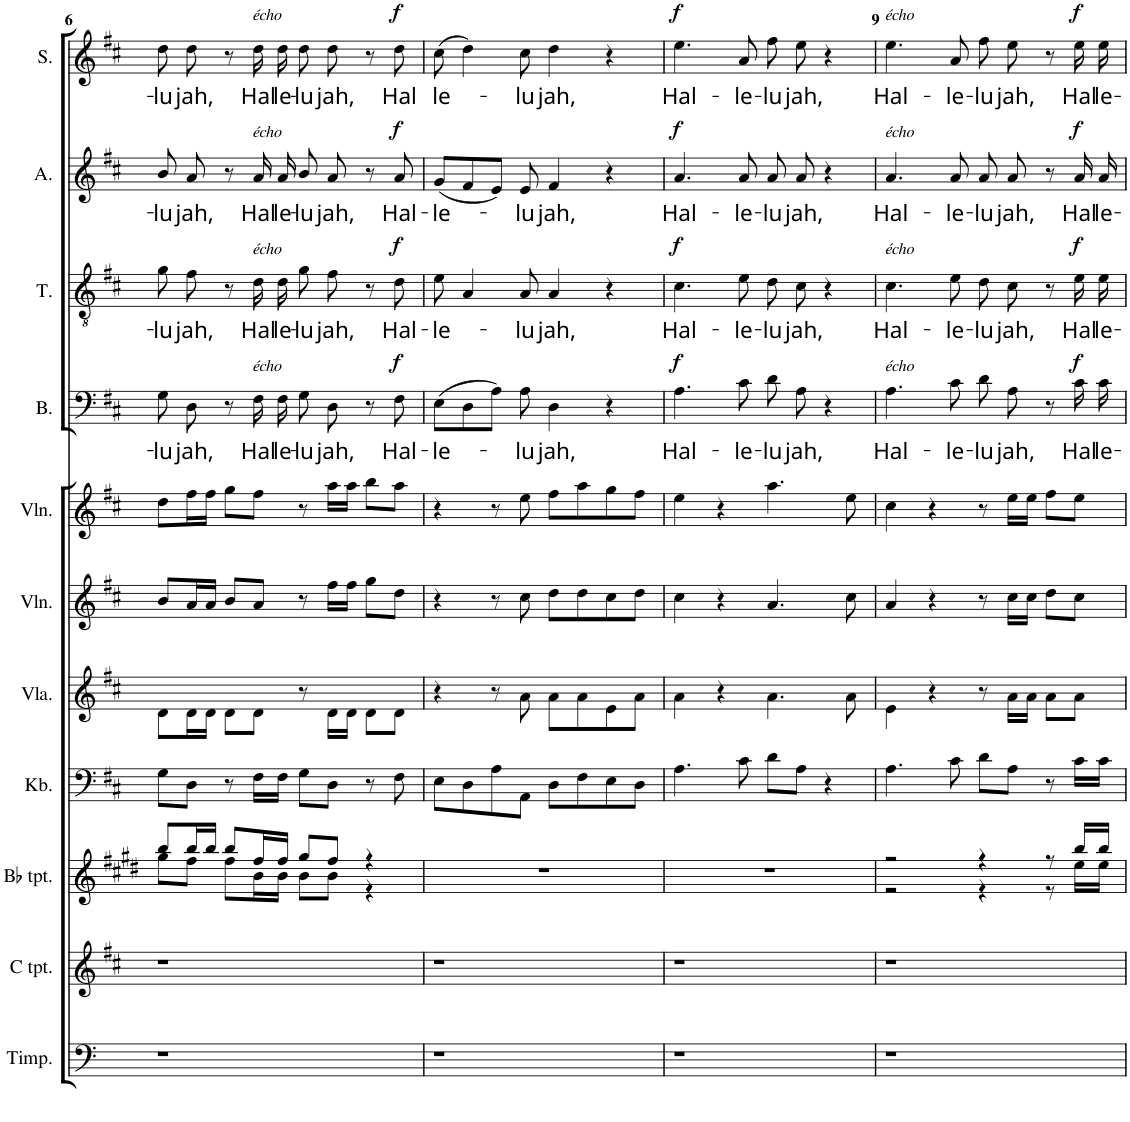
**kern	**kern	**kern	**kern	**kern	**kern	**kern	**kern	**text	**dynam	**kern	**text	**dynam	**kern	**text	**dynam	**kern	**text	**dynam
*part11	*part10	*part9	*part8	*part7	*part6	*part5	*part4	*part4	*part4	*part3	*part3	*part3	*part2	*part2	*part2	*part1	*part1	*part1
*staff11	*staff10	*staff9	*staff8	*staff7	*staff6	*staff5	*staff4	*staff4	*staff4	*staff3	*staff3	*staff3	*staff2	*staff2	*staff2	*staff1	*staff1	*staff1
*I"Timpani	*I"C trompet	*I"Bb trompet	*I"Kontrabas	*I"Viola	*I"Violin	*I"Violin	*I"Bass	*	*	*I"Tenor	*	*	*I"Alto	*	*	*I"Soprano	*	*
*I'Timp.	*I'C tpt.	*I'Bb tpt.	*I'Kb.	*I'Vla.	*I'Vln.	*I'Vln.	*I'B.	*	*	*I'T.	*	*	*I'A.	*	*	*I'S.	*	*
!!LO:PB:g=z
*clefF4	*clefG2	*clefG2	*clefF4	*clefG2	*clefG2	*clefG2	*clefF4	*	*	*clefGv2	*	*	*clefG2	*	*	*clefG2	*	*
*	*Trd1c2	*Trd1c2	*Trd7c12	*	*	*	*	*	*	*	*	*	*	*	*	*	*	*
*k[]	*k[f#c#]	*k[f#c#g#d#]	*k[f#c#]	*k[f#c#]	*k[f#c#]	*k[f#c#]	*k[f#c#]	*	*	*k[f#c#]	*	*	*k[f#c#]	*	*	*k[f#c#]	*	*
*	*D:	*	*D:	*D:	*D:	*D:	*D:	*	*	*D:	*	*	*D:	*	*	*D:	*	*
*M4/4	*M4/4	*M4/4	*M4/4	*M4/4	*M4/4	*M4/4	*M4/4	*	*	*M4/4	*	*	*M4/4	*	*	*M4/4	*	*
=6	=6	=6	=6	=6	=6	=6	=6	=6	=6	=6	=6	=6	=6	=6	=6	=6	=6	=6
*	*	*^	*	*	*	*	*	*	*	*	*	*	*	*	*	*	*	*
!	!	!	!	!	!	!	!	!	!LO:LY:b	!	!	!LO:LY:b	!	!	!LO:LY:b	!	!	!LO:LY:b	!
1r	1r	8bb/L	8gg#\L	8G\L	8d\L	8b/L	8dd\L	8G\	-lu-	.	8g\L	-lu	.	8b/	-lu-	.	8dd\L	-lu-	.
!	!	!	!	!	!	!	!	!	!LO:LY:b	!	!	!LO:LY:b	!	!	!LO:LY:b	!	!	!LO:LY:b	!
.	.	16bb/L	8ff#\J	8D\J	16d\L	16a/L	16ff#\L	8D\	-jah,	.	8f#\J	jah,	.	8a/	-jah,	.	8dd\J	-jah,	.
.	.	16bb/JJ	.	.	16d\JJ	16a/JJ	16ff#\JJ	.	.	.	.	.	.	.	.	.	.	.	.
.	.	8bb/L	8ff#\L	8r	8d\L	8b/L	8gg\L	8r	.	.	8r	.	.	8r	.	.	8r	.	.
!	!	!	!	!	!	!	!	!	!	!	!	!	!	!	!	!	!LO:TX:a:i:t=écho	!	!
!	!	!	!	!	!	!	!	!	!	!	!	!	!	!LO:TX:a:i:t=écho	!	!	!	!	!
!	!	!	!	!	!	!	!	!	!	!	!LO:TX:a:i:t=écho	!	!	!	!	!	!	!	!
!	!	!	!	!	!	!	!	!LO:TX:a:i:t=écho	!	!	!	!	!	!	!	!	!	!	!
!	!	!	!	!	!	!	!	!	!LO:LY:b	!	!	!LO:LY:b	!	!	!LO:LY:b	!	!	!LO:LY:b	!
.	.	16ff#/L	16b\L	16F#\LL	8d\J	8a/J	8ff#\J	16F#\	Hal-	.	16d\LL	Hal-	.	16a/	Hal-	.	16dd\LL	Hal-	.
!	!	!	!	!	!	!	!	!	!LO:LY:b	!	!	!LO:LY:b	!	!	!LO:LY:b	!	!	!LO:LY:b	!
.	.	16ff#/JJ	16b\JJ	16F#\JJ	.	.	.	16F#\	-le-	.	16d\JJ	-le-	.	16a/	-le-	.	16dd\JJ	-le-	.
!	!	!	!	!	!	!	!	!	!LO:LY:b	!	!	!LO:LY:b	!	!	!LO:LY:b	!	!	!LO:LY:b	!
.	.	8gg#/L	8b\L	8G\L	8r	8r	8r	8G\	-lu-	.	8g\L	-lu-	.	8b/	-lu-	.	8dd\L	-lu-	.
!	!	!	!	!	!	!	!	!	!LO:LY:b	!	!	!LO:LY:b	!	!	!LO:LY:b	!	!	!LO:LY:b	!
.	.	8ff#/J	8b\J	8D\J	16d\LL	16ff#\LL	16aa\LL	8D\	-jah,	.	8f#\J	-jah,	.	8a/	-jah,	.	8dd\J	-jah,	.
.	.	.	.	.	16d\JJ	16ff#\JJ	16aa\JJ	.	.	.	.	.	.	.	.	.	.	.	.
.	.	4r	4r	8r	8d\L	8gg\L	8bb\L	8r	.	.	8r	.	.	8r	.	.	8r	.	.
!	!	!	!	!	!	!	!	!	!LO:LY:b	!LO:DY:a	!	!LO:LY:b	!LO:DY:a	!	!LO:LY:b	!LO:DY:a	!	!LO:LY:b	!LO:DY:a
.	.	.	.	8F#\	8d\J	8dd\J	8aa\J	8F#\	Hal-	f	8d\	Hal-	f	8a/	Hal-	f	8dd\	Hal	f
*	*	*v	*v	*	*	*	*	*	*	*	*	*	*	*	*	*	*	*	*
=7	=7	=7	=7	=7	=7	=7	=7	=7	=7	=7	=7	=7	=7	=7	=7	=7	=7	=7
!	!	!	!	!	!	!	!	!LO:LY:b	!	!	!LO:LY:b	!	!	!LO:LY:b	!	!	!LO:LY:b	!
1r	1r	1r	8E\L	4r	4r	4r	(8E\L	-le-	.	8e\	-le-	.	(8g/L	-le-	.	(8cc#\	le-	.
.	.	.	8D\	.	.	.	8D\	.	.	4A/	.	.	8f#/	.	.	4dd\)	.	.
.	.	.	8A\	8r	8r	8r	8A\J)	.	.	.	.	.	8e/J)	.	.	.	.	.
!	!	!	!	!	!	!	!	!LO:LY:b	!	!	!LO:LY:b	!	!	!LO:LY:b	!	!	!LO:LY:b	!
.	.	.	8AA\J	8a\	8cc#\	8ee\	8A\	-lu-	.	8A/	-lu-	.	8e/	-lu-	.	8cc#\	-lu-	.
!	!	!	!	!	!	!	!	!LO:LY:b	!	!	!LO:LY:b	!	!	!LO:LY:b	!	!	!LO:LY:b	!
.	.	.	8D\L	8a\L	8dd\L	8ff#\L	4D\	-jah,	.	4A/	-jah,	.	4f#/	-jah,	.	4dd\	-jah,	.
.	.	.	8F#\	8a\	8dd\	8aa\	.	.	.	.	.	.	.	.	.	.	.	.
.	.	.	8E\	8e\	8cc#\	8gg\	4r	.	.	4r	.	.	4r	.	.	4r	.	.
.	.	.	8D\J	8a\J	8dd\J	8ff#\J	.	.	.	.	.	.	.	.	.	.	.	.
=8	=8	=8	=8	=8	=8	=8	=8	=8	=8	=8	=8	=8	=8	=8	=8	=8	=8	=8
!	!	!	!	!	!	!	!	!LO:LY:b	!LO:DY:a	!	!LO:LY:b	!LO:DY:a	!	!LO:LY:b	!LO:DY:a	!	!LO:LY:b	!LO:DY:a
1r	1r	1r	4.A\	4a\	4cc#\	4ee\	4.A\	Hal-	f	4.c#\	Hal-	f	4.a/	Hal-	f	4.ee\	Hal-	f
.	.	.	.	4r	4r	4r	.	.	.	.	.	.	.	.	.	.	.	.
!	!	!	!	!	!	!	!	!LO:LY:b	!	!	!LO:LY:b	!	!	!LO:LY:b	!	!	!LO:LY:b	!
.	.	.	8c#\	.	.	.	8c#\	-le-	.	8e\	-le-	.	8a/	-le-	.	8a/	-le-	.
!	!	!	!	!	!	!	!	!LO:LY:b	!	!	!LO:LY:b	!	!	!LO:LY:b	!	!	!LO:LY:b	!
.	.	.	8d\L	4.a\	4.a/	4.aa\	8d\	-lu-	.	8d\L	-lu-	.	8a/	-lu-	.	8ff#\L	-lu-	.
!	!	!	!	!	!	!	!	!LO:LY:b	!	!	!LO:LY:b	!	!	!LO:LY:b	!	!	!LO:LY:b	!
.	.	.	8A\J	.	.	.	8A\	-jah,	.	8c#\J	-jah,	.	8a/	-jah,	.	8ee\J	-jah,	.
.	.	.	4r	.	.	.	4r	.	.	4r	.	.	4r	.	.	4r	.	.
.	.	.	.	8a\	8cc#\	8ee\	.	.	.	.	.	.	.	.	.	.	.	.
=9	=9	=9	=9	=9	=9	=9	=9	=9	=9	=9	=9	=9	=9	=9	=9	=9	=9	=9
*	*	*^	*	*	*	*	*	*	*	*	*	*	*	*	*	*	*	*
!	!	!	!	!	!	!	!	!	!	!	!	!	!	!	!	!	!LO:TX:a:i:t=écho	!	!
!	!	!	!	!	!	!	!	!	!	!	!	!	!	!LO:TX:a:i:t=écho	!	!	!	!	!
!	!	!	!	!	!	!	!	!	!	!	!LO:TX:a:i:t=écho	!	!	!	!	!	!	!	!
!	!	!	!	!	!	!	!	!LO:TX:a:i:t=écho	!	!	!	!	!	!	!	!	!	!	!
!	!	!	!	!	!	!	!	!	!LO:LY:b	!	!	!LO:LY:b	!	!	!LO:LY:b	!	!	!LO:LY:b	!
1r	1r	2r	2r	4.A\	4e\	4a/	4cc#\	4.A\	Hal-	.	4.c#\	Hal-	.	4.a/	Hal-	.	4.ee\	Hal-	.
.	.	.	.	.	4r	4r	4r	.	.	.	.	.	.	.	.	.	.	.	.
!	!	!	!	!	!	!	!	!	!LO:LY:b	!	!	!LO:LY:b	!	!	!LO:LY:b	!	!	!LO:LY:b	!
.	.	.	.	8c#\	.	.	.	8c#\	-le-	.	8e\	-le-	.	8a/	-le-	.	8a/	-le-	.
!	!	!	!	!	!	!	!	!	!LO:LY:b	!	!	!LO:LY:b	!	!	!LO:LY:b	!	!	!LO:LY:b	!
.	.	4r	4r	8d\L	8r	8r	8r	8d\	-lu-	.	8d\L	-lu-	.	8a/	-lu-	.	8ff#\L	-lu-	.
!	!	!	!	!	!	!	!	!	!LO:LY:b	!	!	!LO:LY:b	!	!	!LO:LY:b	!	!	!LO:LY:b	!
.	.	.	.	8A\J	16a\LL	16cc#\LL	16ee\LL	8A\	-jah,	.	8c#\J	-jah,	.	8a/	-jah,	.	8ee\J	-jah,	.
.	.	.	.	.	16a\JJ	16cc#\JJ	16ee\JJ	.	.	.	.	.	.	.	.	.	.	.	.
.	.	8r	8r	8r	8a\L	8dd\L	8ff#\L	8r	.	.	8r	.	.	8r	.	.	8r	.	.
!	!	!	!	!	!	!	!	!	!LO:LY:b	!LO:DY:a	!	!LO:LY:b	!LO:DY:a	!	!LO:LY:b	!LO:DY:a	!	!LO:LY:b	!LO:DY:a
.	.	16bb/LL	16ee\LL	16c#\LL	8a\J	8cc#\J	8ee\J	16c#\	Hal-	f	16e\LL	Hal-	f	16a/	Hal-	f	16ee\LL	Hal-	f
!	!	!	!	!	!	!	!	!	!LO:LY:b	!	!	!LO:LY:b	!	!	!LO:LY:b	!	!	!LO:LY:b	!
.	.	16bb/JJ	16ee\JJ	16c#\JJ	.	.	.	16c#\	-le-	.	16e\JJ	-le-	.	16a/	-le-	.	16ee\JJ	-le-	.
*	*	*v	*v	*	*	*	*	*	*	*	*	*	*	*	*	*	*	*	*
=	=	=	=	=	=	=	=	=	=	=	=	=	=	=	=	=	=	=
*-	*-	*-	*-	*-	*-	*-	*-	*-	*-	*-	*-	*-	*-	*-	*-	*-	*-	*-
